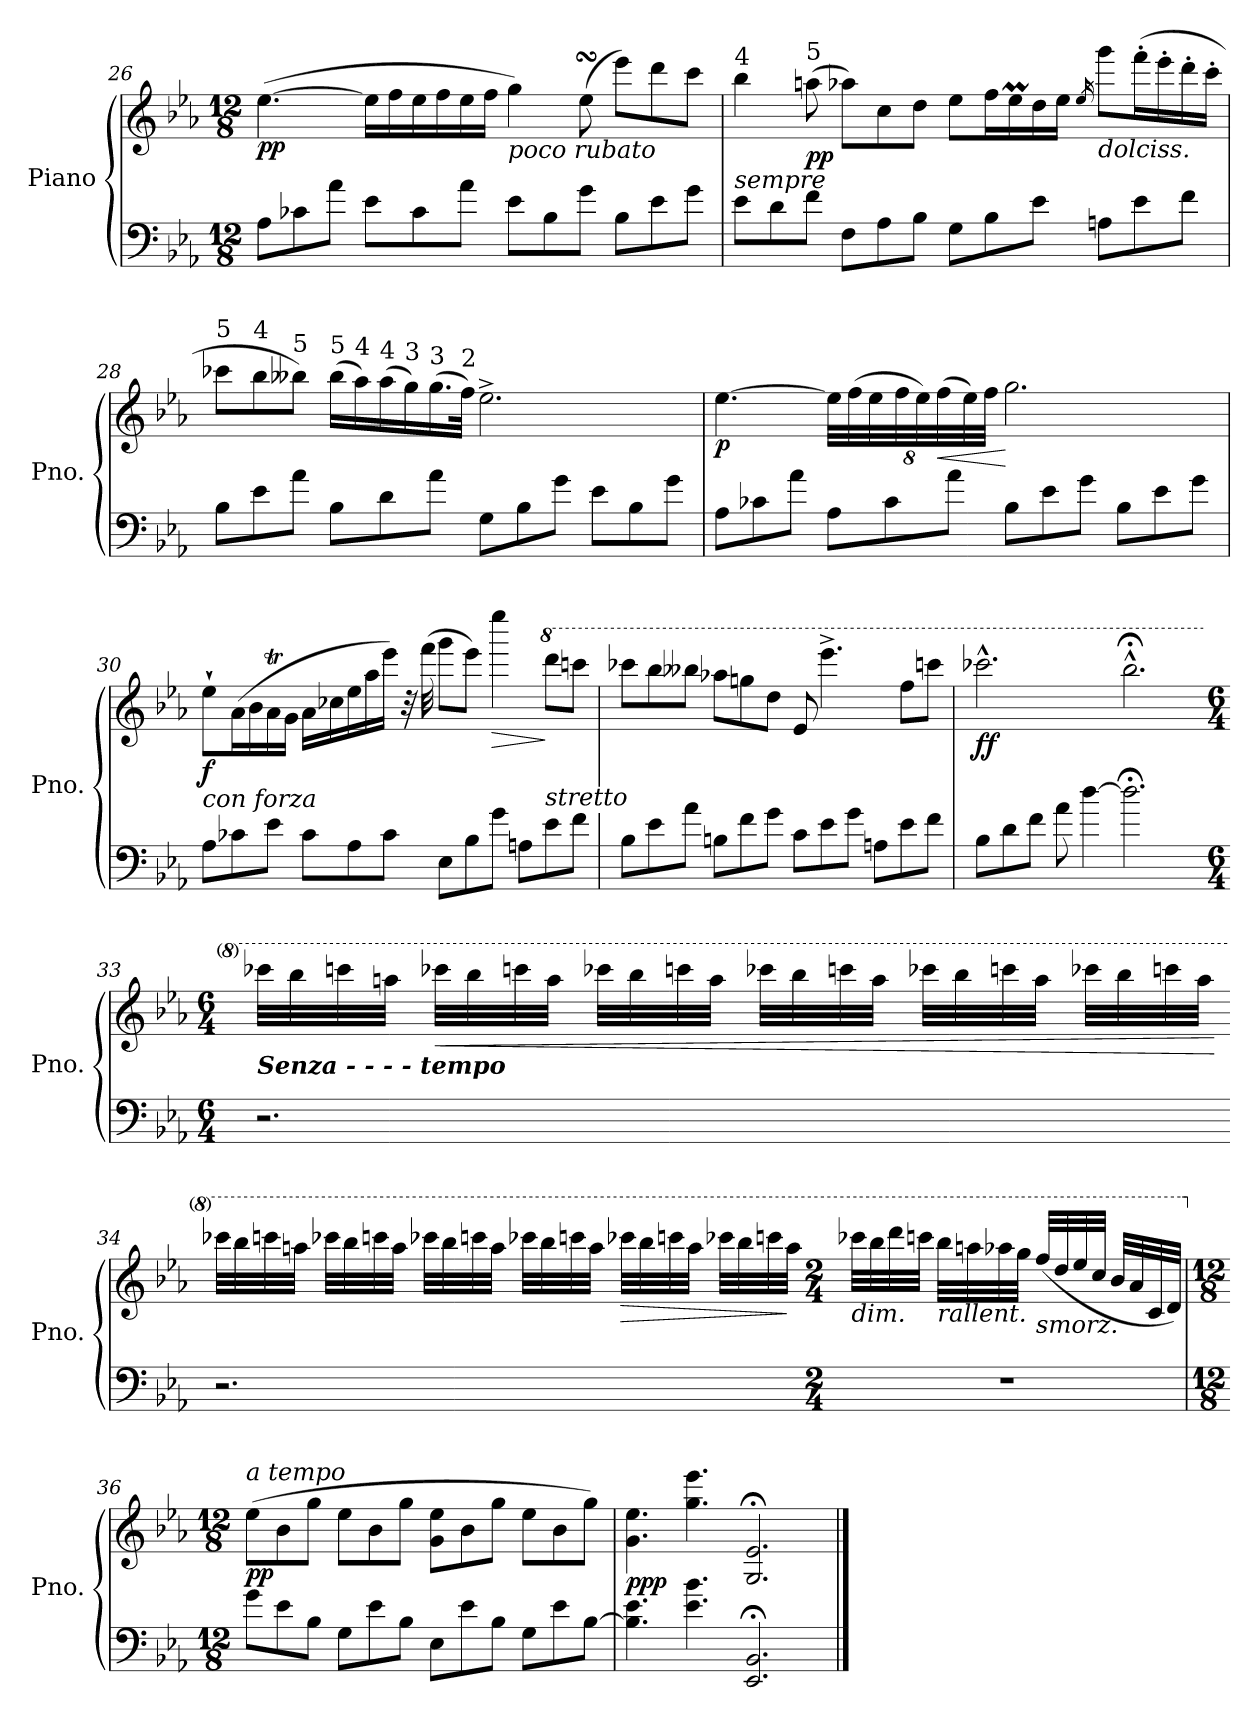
**kern	**kern	**dynam
*part1	*part1	*part1
*staff2	*staff1	*staff1/2
*I"Piano	*	*
*I'Pno.	*	*
!!LO:LB:g=z
*clefF4	*clefG2	*
*k[b-e-a-]	*k[b-e-a-]	*
*M12/8	*M12/8	*
=26	=26	=26
!	!	!LO:DY:b
8A-\L	(>[4.ee-\	pp
8c-X\	.	.
8a-\J	.	.
8e-\L	16ee-\LL]	.
.	16ff\	.
8c-\	16ee-\	.
.	16ff\	.
8a-\J	16ee-\	.
.	16ff\JJ	.
!	!LO:TX:b:i:t=poco rubato	!
8e-\L	4gg\)	.
8B-\	.	.
8g\J	(>8ee-sSSs\	.
8B-\L	8eee-\L)	.
8e-\	8ddd\	.
8g\J	8ccc\J	.
!!LO:LB:g=z
=27	=27	=27
!	!LO:TX:a:t=4	!
!	!LO:TX:b:i:t=sempre	!
8e-\L	4bb-\	.
8d\	.	.
!	!LO:TX:a:t=5	!
!	!	!LO:DY:b
8f\J	(>8aan\	pp
8F\L	8aa-X\L)	.
8A-\	8cc\	.
8B-\J	8dd\J	.
8G\L	8ee-\L	.
8B-\	16ff\L	.
.	16ee-M\	.
8e-\J	16dd\	.
.	16ee-\JJ	.
.	16qee-/	.
!	!LO:TX:b:i:t=dolciss.	!
8An\L	8ggg\L	.
8e-\	(>16fff'\L	.
.	16eee-'\	.
8f\J	16ddd'\	.
.	16ccc'\JJ	.
!!LO:LB:g=z
=28	=28	=28
!	!LO:TX:a:t=5	!
8B-\L	8ccc-X\L	.
!	!LO:TX:a:t=4	!
8e-\	8bb-\	.
!	!LO:TX:a:t=5	!
8a-\J	8bb--X\J)	.
!	!LO:TX:a:t=5	!
8B-\L	(>16bb--\LL	.
!	!LO:TX:a:t=4	!
.	16aa-\)	.
!	!LO:TX:a:t=4	!
8d\	(>16aa-\	.
!	!LO:TX:a:t=3	!
.	16gg\)	.
!	!LO:TX:a:t=3	!
8a-\J	(>16.gg\	.
!	!LO:TX:a:t=2	!
.	32ff\JJk)	.
8G\L	2.ee-^\	.
8B-\	.	.
8g\J	.	.
8e-\L	.	.
8B-\	.	.
8g\J	.	.
!!LO:PB:g=z
=29	=29	=29
!	!	!LO:DY:b
8A-\L	[4.ee-\	p
8c-X\	.	.
8a-\J	.	.
8A-\L	64%3ee-\LL]	.
.	(>64%3ff\	.
.	64%3ee-\	.
8c-\	.	.
.	64%3ff\	.
.	64%3ee-\)	.
!	!	!LO:HP:b
.	(>64%3ff\	<
8a-\J	.	.
.	64%3ee-\)	.
.	64%3ff\JJ	.
8B-\L	2.gg\	[
8e-\	.	.
8g\J	.	.
8B-\L	.	.
8e-\	.	.
8g\J	.	.
!!LO:LB:g=z
=30	=30	=30
!	!LO:TX:b:i:t=con forza	!
!	!	!LO:DY:b
8A-\L	8ee-`\L	f
8c-X\	(>16a-\L	.
.	16b-\	.
8e-\J	16a-T\	.
.	16g\JJ	.
8c-\L	16a-\LL	.
.	16cc-X\	.
8A-\	16ee-\	.
.	16aa-\	.
8c-\J	16eee-\JJ)	.
.	32r	.
.	(>32fff\	.
8E-\L	8ggg\L	.
8B-\	8eee-\J)	.
!	!	!LO:HP:b
8g\J	4eeee-\	>
8An\L	.	.
*	*8va	*
!LO:TX:a:i:t=stretto	!	!
8e-\	8dddd\L	]
8f\J	8ccccn\J	.
=31	=31	=31
8B-\L	8cccc-X\L	.
8e-\	8bbb-\	.
8a-\J	8bbb--X\J	.
8Bn\L	8aaa-X\L	.
8f\	8gggn\	.
8g\J	8ddd\J	.
8c\L	8ee-/	.
8e-\	4.eeee-^\	.
8g\J	.	.
8An\L	.	.
8e-\	8fff\L	.
8f\J	8ccccn\J	.
!!LO:LB:g=z
=32	=32	=32
!	!	!LO:DY:b
8B-\L	2.cccc-X^^\	ff
8d\	.	.
8f\J	.	.
8a-\	.	.
[4dd\	.	.
2.dd;<\]	2.bbb-;<^^\	.
=33-	=33-	=33-
*M6/4	*M6/4	*
*	*MM35	*
!	!LO:TX:b:Bi:t=Senza  -  -  -  - tempo	!
2.r	32cccc-X\LLL	.
.	32bbb-\	.
.	32ccccn\	.
.	32aaan\JJJ	.
*	*MM40	*
!	!	!LO:HP:b
.	32cccc-X\LLL	<
.	32bbb-\	.
.	32ccccn\	.
.	32aaa\JJJ	.
*	*MM60	*
.	32cccc-X\LLL	.
.	32bbb-\	.
.	32ccccn\	.
.	32aaa\JJJ	.
.	32cccc-X\LLL	.
.	32bbb-\	.
.	32ccccn\	.
.	32aaa\JJJ	.
*	*MM70	*
.	32cccc-X\LLL	.
.	32bbb-\	.
.	32ccccn\	.
.	32aaa\JJJ	.
.	32cccc-X\LLL	.
.	32bbb-\	.
.	32ccccn\	.
.	32aaa\JJJ	.
.	.	[
!!LO:LB:g=z
=34-	=34-	=34-
2.r	32cccc-X\LLL	.
.	32bbb-\	.
.	32ccccn\	.
.	32aaan\JJJ	.
*	*MM80	*
.	32cccc-X\LLL	.
.	32bbb-\	.
.	32ccccn\	.
.	32aaa\JJJ	.
.	32cccc-X\LLL	.
.	32bbb-\	.
.	32ccccn\	.
.	32aaa\JJJ	.
.	32cccc-X\LLL	.
.	32bbb-\	.
.	32ccccn\	.
.	32aaa\JJJ	.
!	!	!LO:HP:b
.	32cccc-X\LLL	>
.	32bbb-\	.
.	32ccccn\	.
.	32aaa\JJJ	.
.	32cccc-X\LLL	.
.	32bbb-\	.
.	32ccccn\	.
.	32aaa\JJJ	]
!!LO:LB:g=z
=35-	=35-	=35-
*M2/4	*M2/4	*
*	*MM50	*
!	!LO:TX:b:i:t=dim.	!
2r	32cccc-X\LLL	.
.	32bbb-\	.
.	32dddd\	.
.	32ccccn\JJJ	.
!	!LO:TX:b:i:t=rallent.	!
.	32bbb-\LLL	.
.	32aaan\	.
.	32aaa-X\	.
.	32ggg\JJJ	.
*	*MM35	*
!	!LO:TX:b:i:t=smorz.	!
.	(<32fff/LLL	.
.	32ddd/	.
.	32eee-/	.
.	32ccc/JJJ	.
*	*MM20	*
.	32bb-/LLL	.
.	32aa-/	.
.	32cc/	.
.	32dd/JJJ)	.
=36	=36	=36
*M12/8	*M12/8	*
*	*X8va	*
*	*MM60	*
!	!LO:TX:a:i:t=a tempo	!
!	!	!LO:DY:b
8g\L	(>8ee-\L	pp
8e-\	8b-\	.
8B-\J	8gg\J	.
8G\L	8ee-\L	.
8e-\	8b-\	.
8B-\J	8gg\J	.
8E-\L	8g\ 8ee-\L	.
8e-\	8b-\	.
8B-\J	8gg\J	.
8G\L	8ee-\L	.
8e-\	8b-\	.
[8B-\J	8gg\J)	.
=37	=37	=37
!	!	!LO:DY:b
4.B-\] 4.e-\	4.g\ 4.ee-\	ppp
4.e-\ 4.b-\	4.gg\ 4.eee-\	.
2.EE-/;< 2.BB-/;<	2.G/;< 2.e-/;<	.
==	==	==
*-	*-	*-
